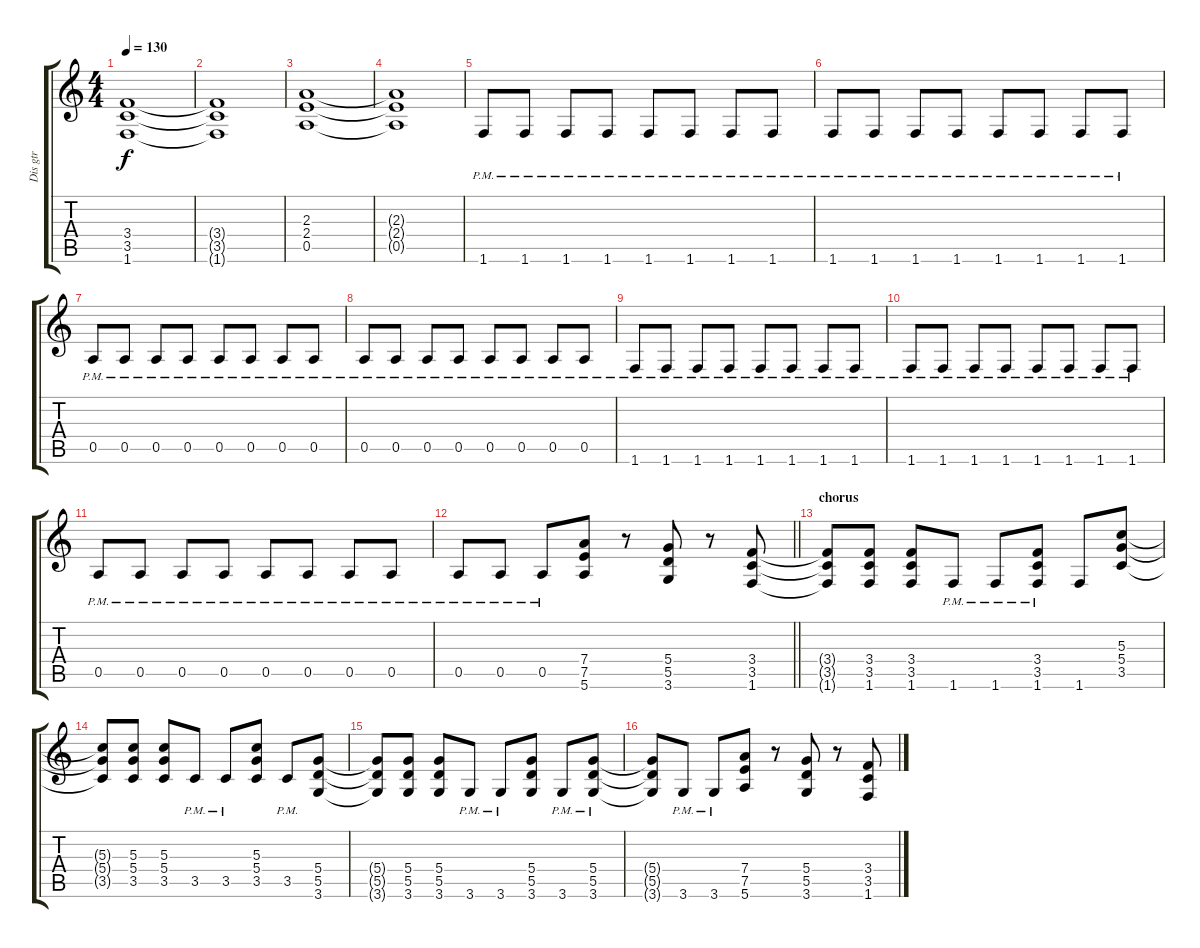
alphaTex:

\track ("Dis gtr" "Dis gtr") {instrument distortionguitar}
\staff {score tabs}
\tuning (E4 B3 G3 D3 A2 E2) {hide}
\ts (4 4)
\tempo 130
\clef g2
\ks c
(3.4 3.5 1.6).1{dy f} |
(3.4{t} 3.5{t} 1.6{t}).1 |
(2.3 2.4 0.5).1 |
(2.3{t} 2.4{t} 0.5{t}).1 |
1.6{pm}.8 1.6{pm}.8 1.6{pm}.8 1.6{pm}.8 1.6{pm}.8 1.6{pm}.8 1.6{pm}.8 1.6{pm}.8 |
1.6{pm}.8 1.6{pm}.8 1.6{pm}.8 1.6{pm}.8 1.6{pm}.8 1.6{pm}.8 1.6{pm}.8 1.6{pm}.8 |
0.5{pm}.8 0.5{pm}.8 0.5{pm}.8 0.5{pm}.8 0.5{pm}.8 0.5{pm}.8 0.5{pm}.8 0.5{pm}.8 |
0.5{pm}.8 0.5{pm}.8 0.5{pm}.8 0.5{pm}.8 0.5{pm}.8 0.5{pm}.8 0.5{pm}.8 0.5{pm}.8 |
1.6{pm}.8 1.6{pm}.8 1.6{pm}.8 1.6{pm}.8 1.6{pm}.8 1.6{pm}.8 1.6{pm}.8 1.6{pm}.8 |
1.6{pm}.8 1.6{pm}.8 1.6{pm}.8 1.6{pm}.8 1.6{pm}.8 1.6{pm}.8 1.6{pm}.8 1.6{pm}.8 |
0.5{pm}.8 0.5{pm}.8 0.5{pm}.8 0.5{pm}.8 0.5{pm}.8 0.5{pm}.8 0.5{pm}.8 0.5{pm}.8 |
\barLineRight lightlight
0.5{pm}.8 0.5{pm}.8 0.5{pm}.8 (7.4 7.5 5.6).8 r.8 (5.4 5.5 3.6).8 r.8 (3.4 3.5 1.6).8 |
\section ("" "chorus")
(3.4{t} 3.5{t} 1.6{t}).8 (3.4 3.5 1.6).8 (3.4 3.5 1.6).8 1.6{pm}.8 1.6{pm}.8 (3.4 3.5 1.6{pm}).8 1.6.8 (5.3 5.4 3.5).8 |
(5.3{t} 5.4{t} 3.5{t}).8 (5.3 5.4 3.5).8 (5.3 5.4 3.5).8 3.5{pm}.8 3.5{pm}.8 (5.3 5.4 3.5).8 3.5{pm}.8 (5.4 5.5 3.6).8 |
(5.4{t} 5.5{t} 3.6{t}).8 (5.4 5.5 3.6).8 (5.4 5.5 3.6).8 3.6{pm}.8 3.6{pm}.8 (5.4 5.5 3.6).8 3.6{pm}.8 (5.4 5.5 3.6{pm}).8 |
(5.4{t} 5.5{t} 3.6{t}).8 3.6{pm}.8 3.6{pm}.8 (7.4 7.5 5.6).8 r.8 (5.4 5.5 3.6).8 r.8 (3.4 3.5 1.6).8
